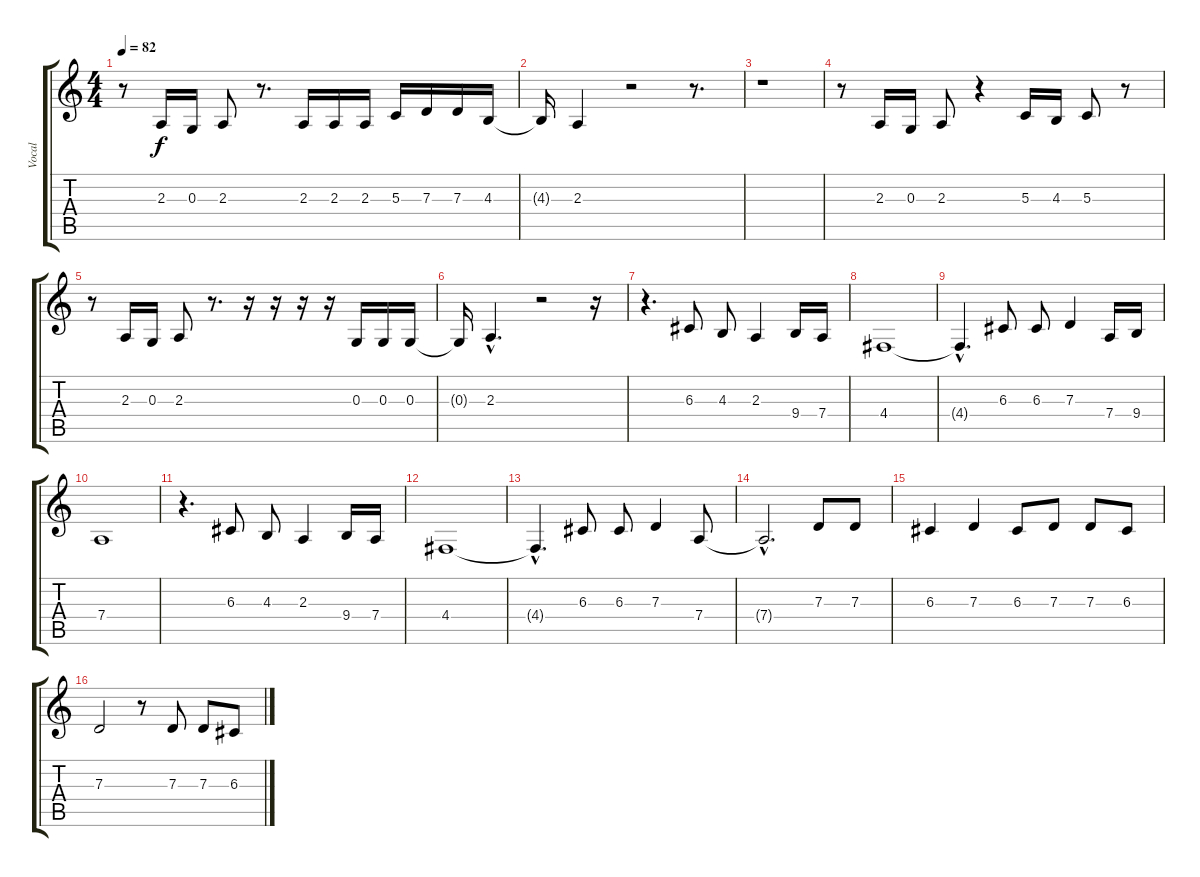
\track ("Vocal" "Vocal") {instrument flute}
\staff {score tabs}
\tuning (E4 B3 G3 D3 A2 E2) {hide}
\ts (4 4)
\tempo 82
\clef g2
\ks c
r.8{dy f} 2.3.16 0.3.16 2.3.8 r.8{d} 2.3.16 2.3.16 2.3.16 5.3.16 7.3.16 7.3.16 4.3.16 |
4.3{t}.16 2.3.4 r.2 r.8{d} |
r.1 |
r.8 2.3.16 0.3.16 2.3.8 r.4 5.3.16 4.3.16 5.3.8 r.8 |
r.8 2.3.16 0.3.16 2.3.8 r.8{d} r.16 r.16 r.16 r.16 0.3.16 0.3.16 0.3.16 |
0.3{t}.16 2.3{hac}.4{d} r.2 r.16 |
r.4{d} 6.3.8 4.3.8 2.3.4 9.4.16 7.4.16 |
4.4.1 |
4.4{hac t}.4{d} 6.3.8 6.3.8 7.3.4 7.4.16 9.4.16 |
7.4.1 |
r.4{d} 6.3.8 4.3.8 2.3.4 9.4.16 7.4.16 |
4.4.1 |
4.4{hac t}.4{d} 6.3.8 6.3.8 7.3.4 7.4.8 |
7.4{hac t}.2{d} 7.3.8 7.3.8 |
6.3.4 7.3.4 6.3.8 7.3.8 7.3.8 6.3.8 |
7.3.2 r.8 7.3.8 7.3.8 6.3.8
